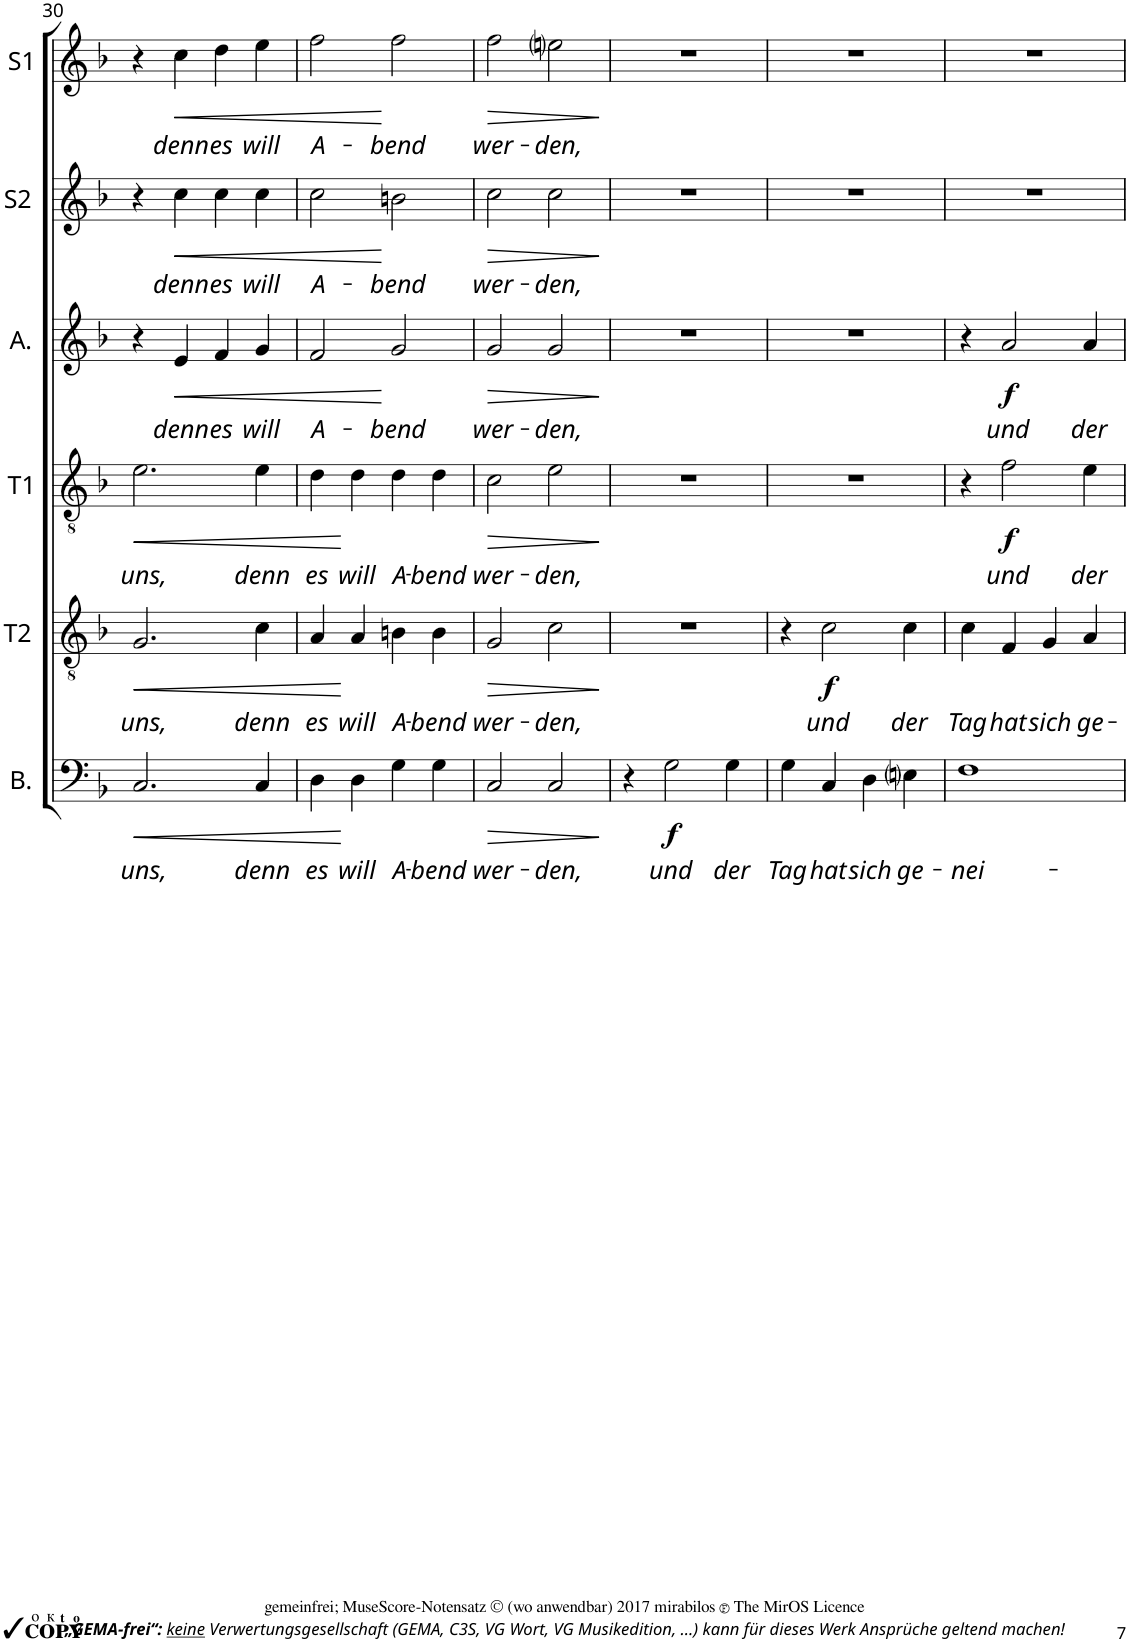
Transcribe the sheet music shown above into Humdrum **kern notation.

**kern	**text	**dynam	**kern	**text	**dynam	**kern	**text	**dynam	**kern	**text	**dynam	**kern	**text	**dynam	**kern	**text	**dynam
*part6	*part6	*part6	*part5	*part5	*part5	*part4	*part4	*part4	*part3	*part3	*part3	*part2	*part2	*part2	*part1	*part1	*part1
*staff6	*staff6	*staff6	*staff5	*staff5	*staff5	*staff4	*staff4	*staff4	*staff3	*staff3	*staff3	*staff2	*staff2	*staff2	*staff1	*staff1	*staff1
*I"Baß	*	*	*I"Tenor 2	*	*	*I"Tenor 1	*	*	*I"Alt (2)	*	*	*I"Sopran 2 o. Alt 1	*	*	*I"Sopran 1	*	*
*I'B.	*	*	*I'T2	*	*	*I'T1	*	*	*I'A.	*	*	*I'S2	*	*	*I'S1	*	*
!!LO:PB:g=z
*clefF4	*	*	*clefGv2	*	*	*clefGv2	*	*	*clefG2	*	*	*clefG2	*	*	*clefG2	*	*
*k[b-]	*	*	*k[b-]	*	*	*k[b-]	*	*	*k[b-]	*	*	*k[b-]	*	*	*k[b-]	*	*
*M4/4	*	*	*M4/4	*	*	*M4/4	*	*	*M4/4	*	*	*M4/4	*	*	*M4/4	*	*
*met(c)	*	*	*met(c)	*	*	*met(c)	*	*	*met(c)	*	*	*met(c)	*	*	*met(c)	*	*
=30	=30	=30	=30	=30	=30	=30	=30	=30	=30	=30	=30	=30	=30	=30	=30	=30	=30
!	!LO:LY:b	!LO:HP:b	!	!LO:LY:b	!LO:HP:b	!	!LO:LY:b	!LO:HP:b	!	!	!	!	!	!	!	!	!
2.C/	uns,	<	2.G/	uns,	<	2.e\	uns,	<	4r	.	.	4r	.	.	4r	.	.
!	!	!	!	!	!	!	!	!	!	!LO:LY:b	!LO:HP:b	!	!LO:LY:b	!LO:HP:b	!	!LO:LY:b	!LO:HP:b
.	.	.	.	.	.	.	.	.	4e/	denn	<	4cc\	denn	<	4cc\	denn	<
!	!	!	!	!	!	!	!	!	!	!LO:LY:b	!	!	!LO:LY:b	!	!	!LO:LY:b	!
.	.	.	.	.	.	.	.	.	4f/	es	.	4cc\	es	.	4dd\	es	.
!	!LO:LY:b	!	!	!LO:LY:b	!	!	!LO:LY:b	!	!	!LO:LY:b	!	!	!LO:LY:b	!	!	!LO:LY:b	!
4C/	denn	.	4c\	denn	.	4e\	denn	.	4g/	will	.	4cc\	will	.	4ee\	will	.
=31	=31	=31	=31	=31	=31	=31	=31	=31	=31	=31	=31	=31	=31	=31	=31	=31	=31
!	!LO:LY:b	!	!	!LO:LY:b	!	!	!LO:LY:b	!	!	!LO:LY:b	!	!	!LO:LY:b	!	!	!LO:LY:b	!
4D\	es	.	4A/	es	.	4d\	es	.	2f/	A-	.	2cc\	A-	.	2ff\	A-	.
!	!LO:LY:b	!	!	!LO:LY:b	!	!	!LO:LY:b	!	!	!	!	!	!	!	!	!	!
4D\	will	[	4A/	will	[	4d\	will	[	.	.	.	.	.	.	.	.	.
!	!LO:LY:b	!	!	!LO:LY:b	!	!	!LO:LY:b	!	!	!LO:LY:b	!	!	!LO:LY:b	!	!	!LO:LY:b	!
4G\	A-	.	4Bn\	A-	.	4d\	A-	.	2g/	-bend	[	2bn\	-bend	[	2ff\	-bend	[
!	!LO:LY:b	!	!	!LO:LY:b	!	!	!LO:LY:b	!	!	!	!	!	!	!	!	!	!
4G\	-bend	.	4B\	-bend	.	4d\	-bend	.	.	.	.	.	.	.	.	.	.
=32	=32	=32	=32	=32	=32	=32	=32	=32	=32	=32	=32	=32	=32	=32	=32	=32	=32
!	!LO:LY:b	!LO:HP:b	!	!LO:LY:b	!LO:HP:b	!	!LO:LY:b	!LO:HP:b	!	!LO:LY:b	!LO:HP:b	!	!LO:LY:b	!LO:HP:b	!	!LO:LY:b	!LO:HP:b
2C/	wer-	>	2G/	wer-	>	2c\	wer-	>	2g/	wer-	>	2cc\	wer-	>	2ff\	wer-	>
!	!LO:LY:b	!	!	!LO:LY:b	!	!	!LO:LY:b	!	!	!LO:LY:b	!	!	!LO:LY:b	!	!	!LO:LY:b	!
2C/	-den,	.	2c\	-den,	.	2e\	-den,	.	2g/	-den,	.	2cc\	-den,	.	2eeni\	-den,	.
.	.	]	.	.	]	.	.	]	.	.	]	.	.	]	.	.	]
=33	=33	=33	=33	=33	=33	=33	=33	=33	=33	=33	=33	=33	=33	=33	=33	=33	=33
4r	.	.	1r	.	.	1r	.	.	1r	.	.	1r	.	.	1r	.	.
!	!LO:LY:b	!LO:DY:b	!	!	!	!	!	!	!	!	!	!	!	!	!	!	!
2G\	und	f	.	.	.	.	.	.	.	.	.	.	.	.	.	.	.
!	!LO:LY:b	!	!	!	!	!	!	!	!	!	!	!	!	!	!	!	!
4G\	der	.	.	.	.	.	.	.	.	.	.	.	.	.	.	.	.
=34	=34	=34	=34	=34	=34	=34	=34	=34	=34	=34	=34	=34	=34	=34	=34	=34	=34
!	!LO:LY:b	!	!	!	!	!	!	!	!	!	!	!	!	!	!	!	!
4G\	Tag	.	4r	.	.	1r	.	.	1r	.	.	1r	.	.	1r	.	.
!	!LO:LY:b	!	!	!LO:LY:b	!LO:DY:b	!	!	!	!	!	!	!	!	!	!	!	!
4C/	hat	.	2c\	und	f	.	.	.	.	.	.	.	.	.	.	.	.
!	!LO:LY:b	!	!	!	!	!	!	!	!	!	!	!	!	!	!	!	!
4D\	sich	.	.	.	.	.	.	.	.	.	.	.	.	.	.	.	.
!	!LO:LY:b	!	!	!LO:LY:b	!	!	!	!	!	!	!	!	!	!	!	!	!
4Eni\	ge-	.	4c\	der	.	.	.	.	.	.	.	.	.	.	.	.	.
=35	=35	=35	=35	=35	=35	=35	=35	=35	=35	=35	=35	=35	=35	=35	=35	=35	=35
!	!LO:LY:b	!	!	!LO:LY:b	!	!	!	!	!	!	!	!	!	!	!	!	!
1F	-nei-	.	4c\	Tag	.	4r	.	.	4r	.	.	1r	.	.	1r	.	.
!	!	!	!	!LO:LY:b	!	!	!LO:LY:b	!LO:DY:b	!	!LO:LY:b	!LO:DY:b	!	!	!	!	!	!
.	.	.	4F/	hat	.	2f\	und	f	2a/	und	f	.	.	.	.	.	.
!	!	!	!	!LO:LY:b	!	!	!	!	!	!	!	!	!	!	!	!	!
.	.	.	4G/	sich	.	.	.	.	.	.	.	.	.	.	.	.	.
!	!	!	!	!LO:LY:b	!	!	!LO:LY:b	!	!	!LO:LY:b	!	!	!	!	!	!	!
.	.	.	4A/	ge-	.	4e\	der	.	4a/	der	.	.	.	.	.	.	.
=	=	=	=	=	=	=	=	=	=	=	=	=	=	=	=	=	=
*-	*-	*-	*-	*-	*-	*-	*-	*-	*-	*-	*-	*-	*-	*-	*-	*-	*-
